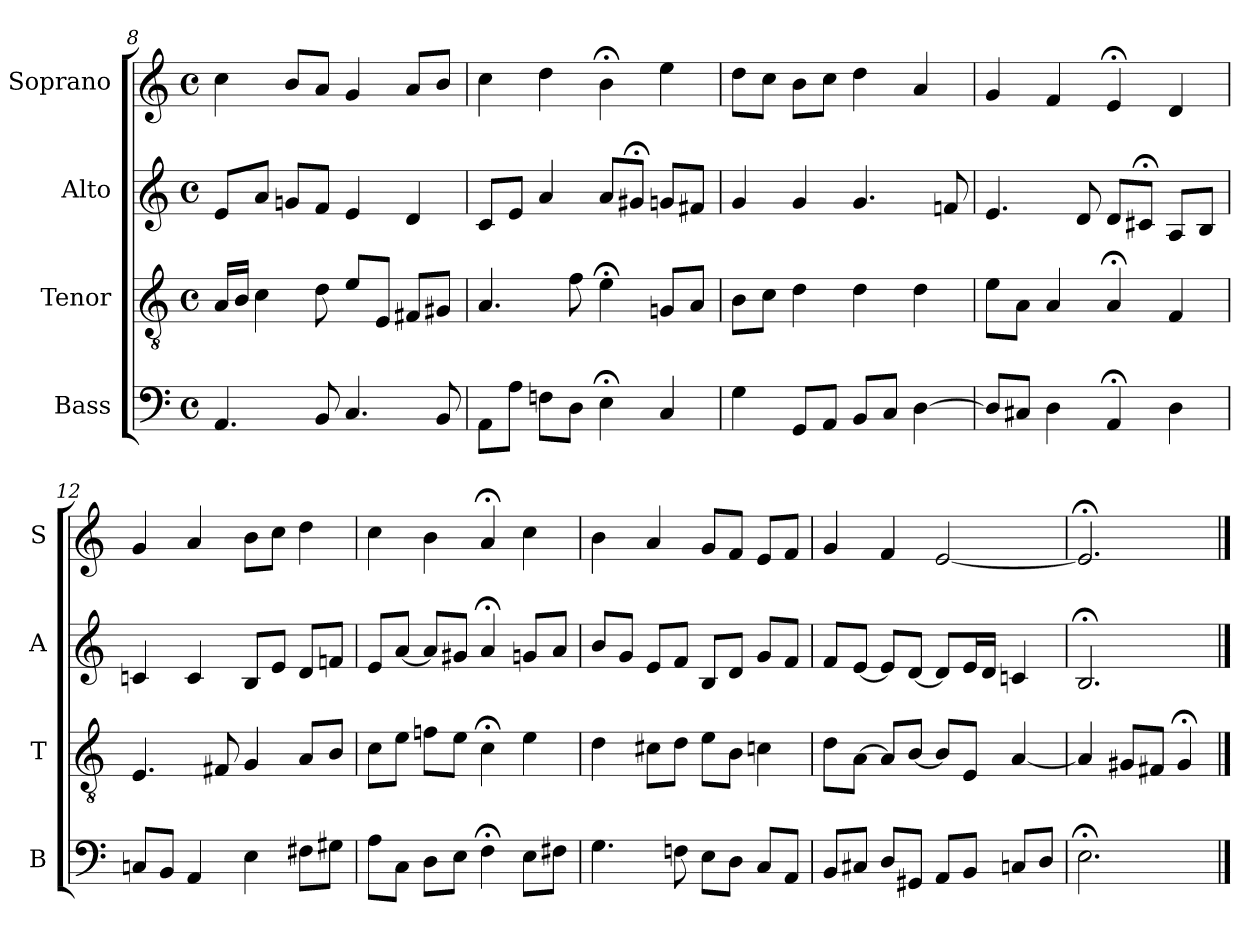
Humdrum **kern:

**kern	**kern	**kern	**kern
*part4	*part3	*part2	*part1
*staff4	*staff3	*staff2	*staff1
*I"Bass	*I"Tenor	*I"Alto	*I"Soprano
*I'B	*I'T	*I'A	*I'S
*clefF4	*clefGv2	*clefG2	*clefG2
*k[]	*k[]	*k[]	*k[]
*a:	*a:	*a:	*a:
*M4/4	*M4/4	*M4/4	*M4/4
*met(c)	*met(c)	*met(c)	*met(c)
=8	=8	=8	=8
4.AA	16ALL	8eL	4cc
.	16BJJ	.	.
.	4c	8aJ	.
.	.	8gnL	8bL
8BB	8d	8fJ	8aJ
4.C	8eL	4e	4g
.	8EJ	.	.
.	8F#XL	4d	8aL
8BB	8G#XJ	.	8bJ
=9	=9	=9	=9
8AAL	4.A	8cL	4cc
8AJ	.	8eJ	.
8FnL	.	4a	4dd
8DJ	8f	.	.
4E;<	4e;<	8aL	4b;<
.	.	8g#X;<J	.
4C	8GnL	8gnL	4ee
.	8AJ	8f#XJ	.
=10	=10	=10	=10
4G	8BL	4g	8ddL
.	8cJ	.	8ccJ
8GGL	4d	4g	8bL
8AAJ	.	.	8ccJ
8BBL	4d	4.g	4dd
8CJ	.	.	.
[4D	4d	.	4a
.	.	8fn	.
=11	=11	=11	=11
8DL]	8eL	4.e	4g
8C#XJ	8AJ	.	.
4D	4A	.	4f
.	.	8d	.
4AA;<	4A;<	8dL	4e;<
.	.	8c#X;<J	.
4D	4F	8AL	4di
.	.	8BiJ	.
=12	=12	=12	=12
8CnL	4.E	4cni	4gi
8BBJ	.	.	.
4AA	.	4c	4a
.	8F#X	.	.
4E	4G	8BL	8bL
.	.	8eJ	8ccJ
8F#XL	8AL	8dL	4dd
8G#XJ	8BJ	8fnJ	.
=13	=13	=13	=13
8AL	8cL	8eL	4cc
8CJ	8eJ	[8aJ	.
8DL	8fnL	8aL]	4b
8EJ	8eJ	8g#XJ	.
4F;<	4c;<	4a;<	4a;<
8EL	4e	8gnL	4cc
8F#XJ	.	8aJ	.
=14	=14	=14	=14
4.G	4d	8bL	4b
.	.	8gJ	.
.	8c#XL	8eL	4a
8Fn	8dJ	8fJ	.
8EL	8eL	8BL	8gL
8DJ	8BiJ	8diJ	8fJ
8CL	4cni	8giL	8eL
8AAJ	.	8fJ	8fJ
=15	=15	=15	=15
8BBL	8dL	8fL	4g
8C#XJ	[8AJ	[8eJ	.
8DL	8AL]	8eL]	4f
8GG#XJ	[8BJ	[8dJ	.
8AAL	8BL]	8dL]	[2e
8BBJ	8EJ	16eL	.
.	.	16dJJ	.
8CnL	[4A	4cn	.
8DJ	.	.	.
=16	=16	=16	=16
2.E;<	4A]	2.B;<	2.e;<]
.	8G#XL	.	.
.	8F#XJ	.	.
.	4G#;<	.	.
==	==	==	==
*-	*-	*-	*-
